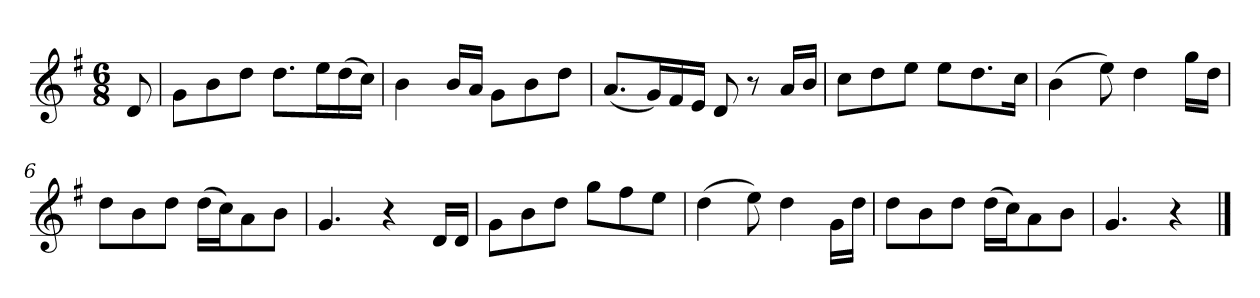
**kern
*part1
*staff1
*k[f#]
*M6/8
*MM120
=
8d
=1
8gL
8b
8ddJ
8.ddL
16eeL
(16dd
16ccJJ)
=2
4b
16bLL
16aJJ
8gL
8b
8ddJ
=3
(8.aL
16gL)
16f#
16eJJ
8d
8r
16aLL
16bJJ
=4
8ccL
8dd
8eeJ
8eeL
8.dd
16ccJk
=5
(4b
8ee)
4dd
16ggLL
16ddJJ
=6
8ddL
8b
8ddJ
(16ddLL
16ccJ)
8a
8bJ
=7
4.g
4r
16dLL
16dJJ
=8
8gL
8b
8ddJ
8ggL
8ff#
8eeJ
=9
(4dd
8ee)
4dd
16gLL
16ddJJ
=10
8ddL
8b
8ddJ
(16ddLL
16ccJ)
8a
8bJ
=11
4.g
4r
==
*-
